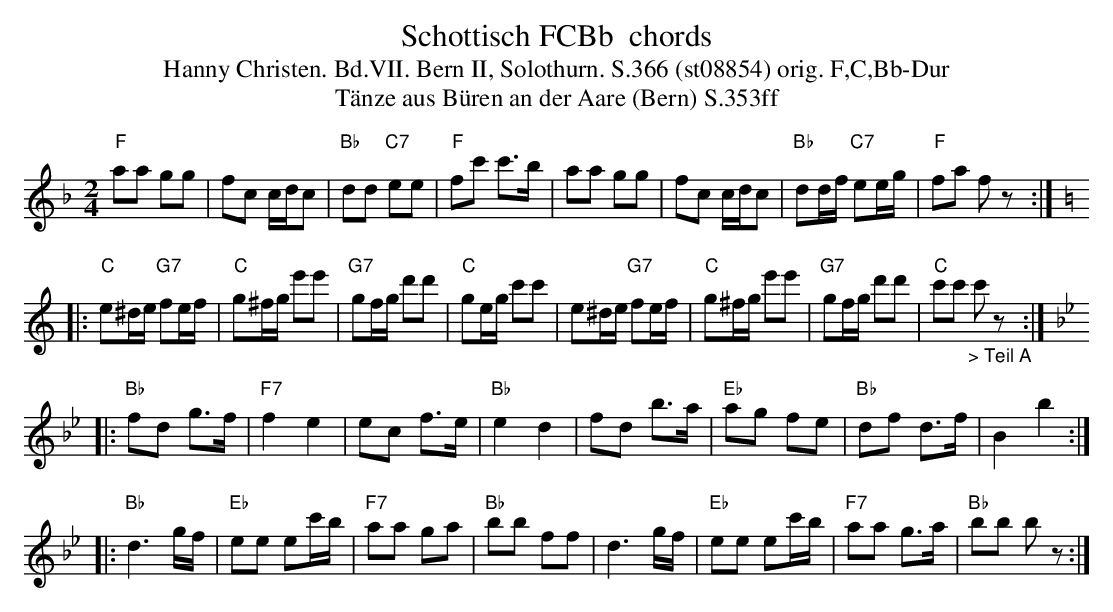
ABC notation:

X:1
T: Schottisch FCBb  chords
T:Hanny Christen. Bd.VII. Bern II, Solothurn. S.366 (st08854) orig. F,C,Bb-Dur
T: T\"anze aus B\"uren an der Aare (Bern) S.353ff
M:2/4
L:1/8
K:F %%MIDI gchordon
"F"aa gg | fc c/d/c | "Bb"dd "C7"ee | "F"fc' c'>b | aa gg | fc c/d/c | "Bb"dd/f/ "C7"ee/g/ | "F"fa fz :: [K:C]
"C"e^d/e/ "G7"fe/f/ | "C"g^f/g/ e'e' | "G7"gf/g/ d'd' | "C"ge/g/ c'c' |  e^d/e/ "G7"fe/f/ | "C"g^f/g/ e'e' | "G7"gf/g/ d'd' | "C"c'c' "_> Teil A"c'z :|
|: [K:Bb] "Bb"fd g>f | "F7"f2e2 | ec f>e | "Bb"e2d2 | fd b>a | "Eb"ag fe | "Bb"df d>f | B2b2 ::
"Bb"d3g/f/ | "Eb"ee ec'/b/ | "F7"aa ga | "Bb"bb ff | d3 g/f/ | "Eb"ee ec'/b/ | "F7"aa g>a | "Bb"bb bz :|
